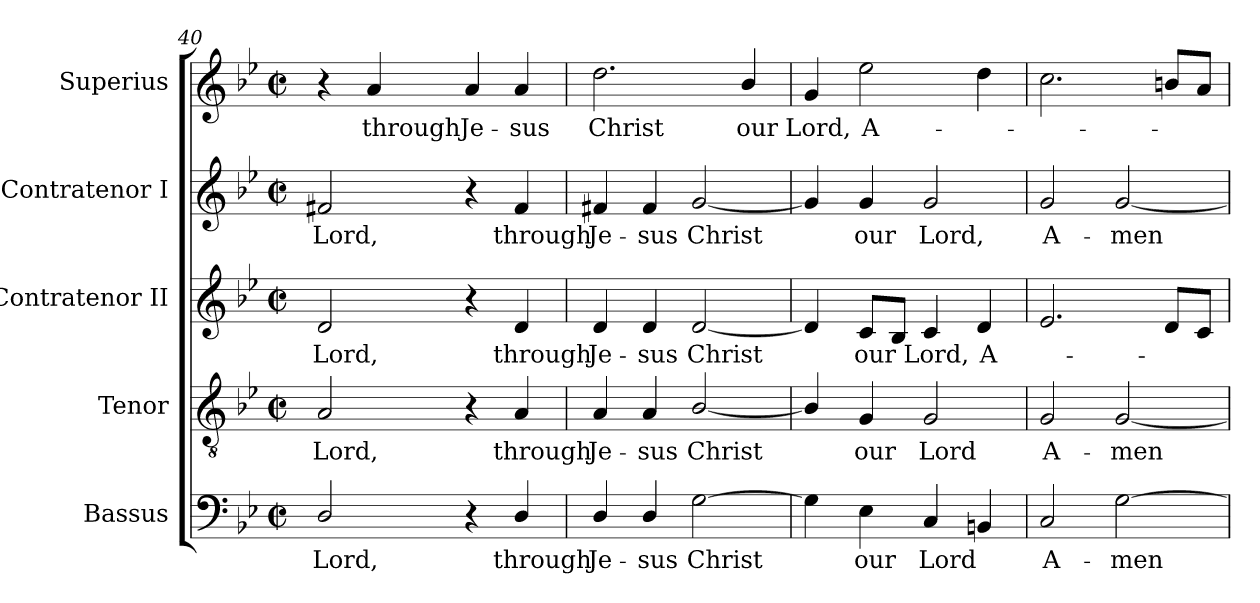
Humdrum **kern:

**kern	**text	**kern	**text	**kern	**text	**kern	**text	**kern	**text
*part5	*part5	*part4	*part4	*part3	*part3	*part2	*part2	*part1	*part1
*staff5	*staff5	*staff4	*staff4	*staff3	*staff3	*staff2	*staff2	*staff1	*staff1
*I"Bassus	*	*I"Tenor	*	*I"Contratenor II	*	*I"Contratenor I	*	*I"Superius	*
*I'B	*	*I'T.	*	*I'AII.	*	*I'AI	*	*	*
!!LO:PB:g=z
*clefF4	*	*clefGv2	*	*clefG2	*	*clefG2	*	*clefG2	*
*	*	*ITrd7c12	*	*	*	*	*	*	*
*k[b-e-]	*	*k[b-e-]	*	*k[b-e-]	*	*k[b-e-]	*	*k[b-e-]	*
*B-:	*	*B-:	*	*B-:	*	*B-:	*	*B-:	*
*M2/2	*	*M2/2	*	*M2/2	*	*M2/2	*	*M2/2	*
*met(c|)	*	*met(c|)	*	*met(c|)	*	*met(c|)	*	*met(c|)	*
=40	=40	=40	=40	=40	=40	=40	=40	=40	=40
!	!LO:LY:b:color=#000000	!	!	!	!	!	!	!	!
!	!	!	!LO:LY:b:color=#000000	!	!	!	!	!	!
!	!	!	!	!	!LO:LY:b:color=#000000	!	!	!	!
!	!	!	!	!	!	!	!LO:LY:b:color=#000000	!	!
2Di/	Lord,	2AAi/	Lord,	2di/	Lord,	2f#Xi/	Lord,	4r	.
!	!	!	!	!	!	!	!	!	!LO:LY:b:color=#000000
.	.	.	.	.	.	.	.	4ai/	through
!	!	!	!	!	!	!	!	!	!LO:LY:b:color=#000000
4r	.	4r	.	4r	.	4r	.	4ai/	Je-
!	!LO:LY:b:color=#000000	!	!	!	!	!	!	!	!
!	!	!	!LO:LY:b:color=#000000	!	!	!	!	!	!
!	!	!	!	!	!LO:LY:b:color=#000000	!	!	!	!
!	!	!	!	!	!	!	!LO:LY:b:color=#000000	!	!
!	!	!	!	!	!	!	!	!	!LO:LY:b:color=#000000
4Di/	through	4AAi/	through	4di/	through	4f#i/	through	4ai/	-sus
=41	=41	=41	=41	=41	=41	=41	=41	=41	=41
!	!LO:LY:b:color=#000000	!	!	!	!	!	!	!	!
!	!	!	!LO:LY:b:color=#000000	!	!	!	!	!	!
!	!	!	!	!	!LO:LY:b:color=#000000	!	!	!	!
!	!	!	!	!	!	!	!LO:LY:b:color=#000000	!	!
!	!	!	!	!	!	!	!	!	!LO:LY:b:color=#000000
4Di/	Je-	4AAi/	Je-	4di/	Je-	4f#Xi/	Je-	2.ddi\	Christ
!	!LO:LY:b:color=#000000	!	!	!	!	!	!	!	!
!	!	!	!LO:LY:b:color=#000000	!	!	!	!	!	!
!	!	!	!	!	!LO:LY:b:color=#000000	!	!	!	!
!	!	!	!	!	!	!	!LO:LY:b:color=#000000	!	!
4Di/	-sus	4AAi/	-sus	4di/	-sus	4f#i/	-sus	.	.
!	!LO:LY:b:color=#000000	!	!	!	!	!	!	!	!
!	!	!	!LO:LY:b:color=#000000	!	!	!	!	!	!
!	!	!	!	!	!LO:LY:b:color=#000000	!	!	!	!
!	!	!	!	!	!	!	!LO:LY:b:color=#000000	!	!
[2Gi\	Christ	[2BB-i/	Christ	[2di/	Christ	[2gi/	Christ	.	.
!	!	!	!	!	!	!	!	!	!LO:LY:b:color=#000000
.	.	.	.	.	.	.	.	4b-i/	our
=42	=42	=42	=42	=42	=42	=42	=42	=42	=42
!	!	!	!	!	!	!	!	!	!LO:LY:b:color=#000000
4Gi\]	.	4BB-i/]	.	4di/]	.	4gi/]	.	4gi/	Lord,
!	!LO:LY:b:color=#000000	!	!	!	!	!	!	!	!
!	!	!	!LO:LY:b:color=#000000	!	!	!	!	!	!
!	!	!	!	!	!LO:LY:b:color=#000000	!	!	!	!
!	!	!	!	!	!	!	!LO:LY:b:color=#000000	!	!
!	!	!	!	!	!	!	!	!	!LO:LY:b:color=#000000
4E-i\	our	4GGi/	our	8ci/L	our	4gi/	our	2ee-i\	A-
.	.	.	.	8B-i/J	.	.	.	.	.
!	!LO:LY:b:color=#000000	!	!	!	!	!	!	!	!
!	!	!	!LO:LY:b:color=#000000	!	!	!	!	!	!
!	!	!	!	!	!LO:LY:b:color=#000000	!	!	!	!
!	!	!	!	!	!	!	!LO:LY:b:color=#000000	!	!
4Ci/	Lord	2GGi/	Lord	4ci/	Lord,	2gi/	Lord,	.	.
!	!	!	!	!	!LO:LY:b:color=#000000	!	!	!	!
4BBni/	.	.	.	4di/	A-	.	.	4ddi\	.
=43	=43	=43	=43	=43	=43	=43	=43	=43	=43
!	!LO:LY:b:color=#000000	!	!	!	!	!	!	!	!
!	!	!	!LO:LY:b:color=#000000	!	!	!	!	!	!
!	!	!	!	!	!	!	!LO:LY:b:color=#000000	!	!
2Ci/	A-	2GGi/	A-	2.e-i/	.	2gi/	A-	2.cci\	.
!	!LO:LY:b:color=#000000	!	!	!	!	!	!	!	!
!	!	!	!LO:LY:b:color=#000000	!	!	!	!	!	!
!	!	!	!	!	!	!	!LO:LY:b:color=#000000	!	!
[2Gi\	-men	[2GGi/	-men	.	.	[2gi/	-men	.	.
.	.	.	.	8di/L	.	.	.	8bni/L	.
.	.	.	.	8ci/J	.	.	.	8ai/J	.
=	=	=	=	=	=	=	=	=	=
*-	*-	*-	*-	*-	*-	*-	*-	*-	*-
